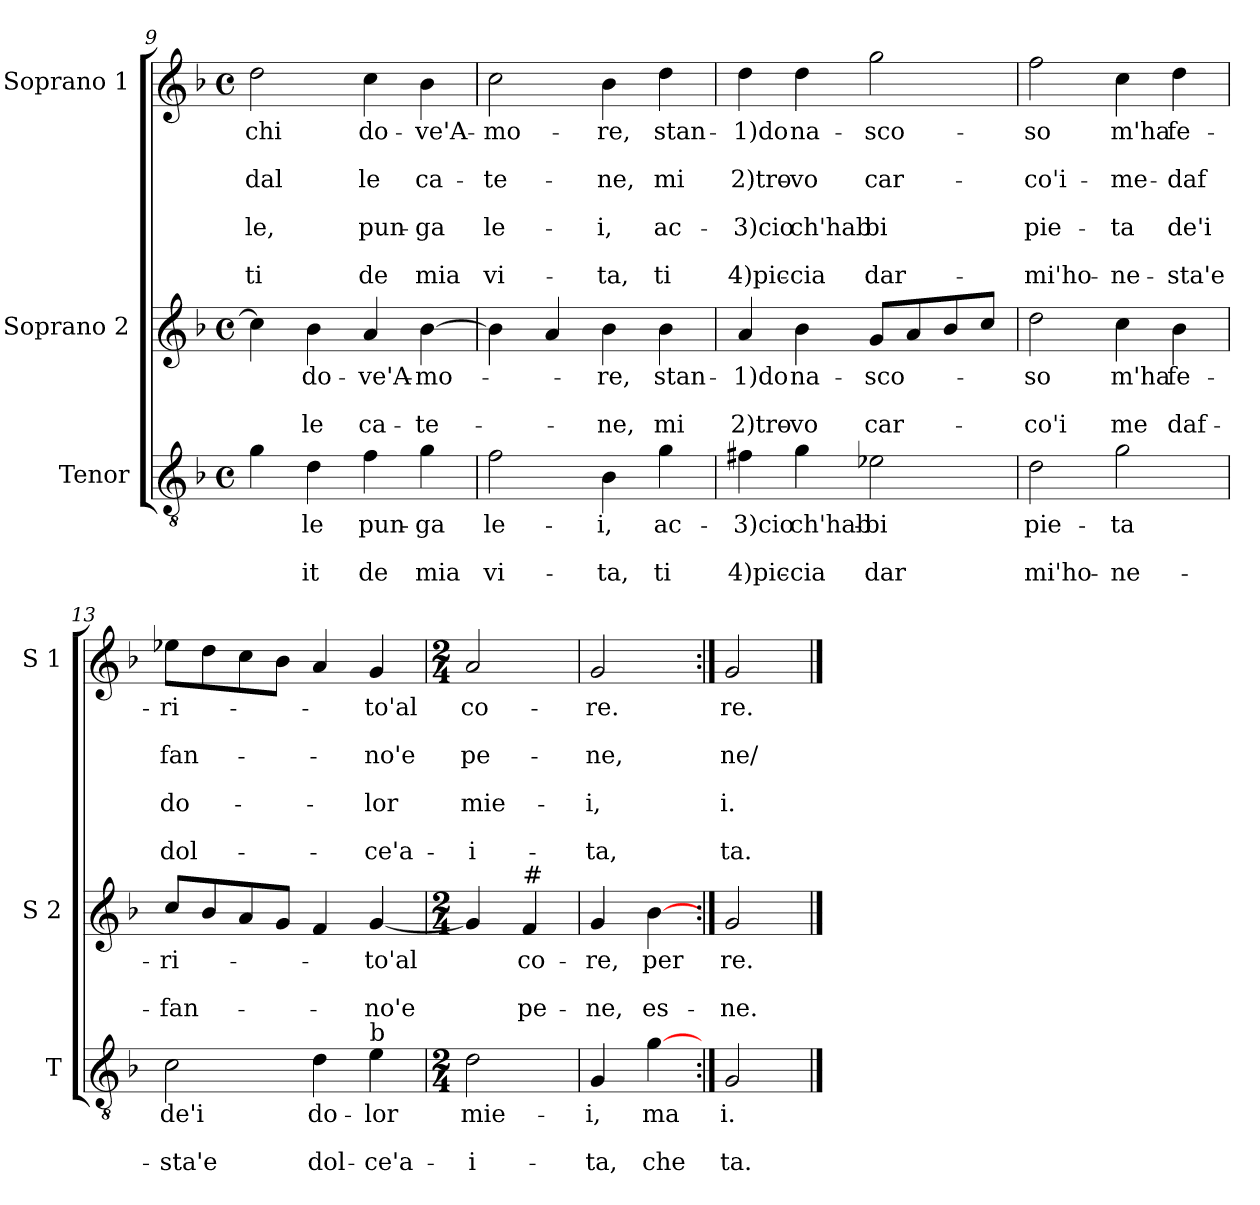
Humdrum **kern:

**kern	**text	**text	**text	**kern	**text	**text	**text	**kern	**text	**text	**text	**text	**text	**text	**text
*part3	*part3	*part3	*part3	*part2	*part2	*part2	*part2	*part1	*part1	*part1	*part1	*part1	*part1	*part1	*part1
*staff3	*staff3	*staff3	*staff3	*staff2	*staff2	*staff2	*staff2	*staff1	*staff1	*staff1	*staff1	*staff1	*staff1	*staff1	*staff1
*I"Tenor	*	*	*	*I"Soprano 2	*	*	*	*I"Soprano 1	*	*	*	*	*	*	*
*I'T	*	*	*	*I'S 2	*	*	*	*I'S 1	*	*	*	*	*	*	*
*clefGv2	*	*	*	*clefG2	*	*	*	*clefG2	*	*	*	*	*	*	*
*k[b-]	*	*	*	*k[b-]	*	*	*	*k[b-]	*	*	*	*	*	*	*
*F:	*	*	*	*F:	*	*	*	*F:	*	*	*	*	*	*	*
*M4/4	*	*	*	*M4/4	*	*	*	*M4/4	*	*	*	*	*	*	*
*met(c)	*	*	*	*met(c)	*	*	*	*met(c)	*	*	*	*	*	*	*
=9	=9	=9	=9	=9	=9	=9	=9	=9	=9	=9	=9	=9	=9	=9	=9
!	!	!	!	!	!	!	!	!	!LO:LY:b	!	!LO:LY:b	!	!LO:LY:b	!	!LO:LY:b
4g\	.	.	.	4cc\]	.	.	.	2dd\	-chi	.	dal	.	-le,	.	-ti
!	!LO:LY:b	!	!LO:LY:b	!	!LO:LY:b	!	!LO:LY:b	!	!	!	!	!	!	!	!
4d\	-le	.	-it	4b-\	do-	.	le	.	.	.	.	.	.	.	.
!	!LO:LY:b	!	!LO:LY:b	!	!LO:LY:b	!	!LO:LY:b	!	!LO:LY:b	!	!LO:LY:b	!	!LO:LY:b	!	!LO:LY:b
4f\	pun-	.	de	4a/	-ve'A-	.	ca-	4cc\	do-	.	le	.	pun-	.	de
!	!LO:LY:b	!	!LO:LY:b	!	!LO:LY:b	!	!LO:LY:b	!	!LO:LY:b	!	!LO:LY:b	!	!LO:LY:b	!	!LO:LY:b
4g\	-ga	.	mia	[4b-\	-mo-	.	-te-	4b-\	-ve'A-	.	ca-	.	-ga	.	mia
=10	=10	=10	=10	=10	=10	=10	=10	=10	=10	=10	=10	=10	=10	=10	=10
!	!LO:LY:b	!	!LO:LY:b	!	!	!	!	!	!LO:LY:b	!	!LO:LY:b	!	!LO:LY:b	!	!LO:LY:b
2f\	le-	.	vi-	4b-\]	.	.	.	2cc\	-mo-	.	-te-	.	le-	.	vi-
.	.	.	.	4a/	.	.	.	.	.	.	.	.	.	.	.
!	!LO:LY:b	!	!LO:LY:b	!	!LO:LY:b	!	!LO:LY:b	!	!LO:LY:b	!	!LO:LY:b	!	!LO:LY:b	!	!LO:LY:b
4B-\	-i,	.	-ta,	4b-\	-re,	.	-ne,	4b-\	-re,	.	-ne,	.	-i,	.	-ta,
!	!LO:LY:b	!	!LO:LY:b	!	!LO:LY:b	!	!LO:LY:b	!	!LO:LY:b	!	!LO:LY:b	!	!LO:LY:b	!	!LO:LY:b
4g\	ac-	.	ti	4b-\	stan-	.	mi	4dd\	stan-	.	mi	.	ac-	.	ti
!!LO:PB:g=z
=11	=11	=11	=11	=11	=11	=11	=11	=11	=11	=11	=11	=11	=11	=11	=11
!	!LO:LY:b	!	!LO:LY:b	!	!LO:LY:b	!	!LO:LY:b	!	!LO:LY:b	!	!LO:LY:b	!	!LO:LY:b	!	!LO:LY:b
4f#X\	-3)cio	.	4)pic-	4a/	-1)do	.	2)tro-	4dd\	-1)do	.	2)tro-	.	-3)cio	.	4)pic-
!	!LO:LY:b	!	!LO:LY:b	!	!LO:LY:b	!	!LO:LY:b	!	!LO:LY:b	!	!LO:LY:b	!	!LO:LY:b	!	!LO:LY:b
4g\	ch'hab-	.	-cia	4b-\	na-	.	-vo	4dd\	na-	.	-vo	.	ch'hab	.	-cia
!	!LO:LY:b	!	!LO:LY:b	!	!LO:LY:b	!	!LO:LY:b	!	!LO:LY:b	!	!LO:LY:b	!	!LO:LY:b	!	!LO:LY:b
2e-X\	-bi	.	dar	8g/L	-sco-	.	car-	2gg\	-sco-	.	car-	.	bi	.	dar-
.	.	.	.	8a/	.	.	.	.	.	.	.	.	.	.	.
.	.	.	.	8b-/	.	.	.	.	.	.	.	.	.	.	.
.	.	.	.	8cc/J	.	.	.	.	.	.	.	.	.	.	.
=12	=12	=12	=12	=12	=12	=12	=12	=12	=12	=12	=12	=12	=12	=12	=12
!	!LO:LY:b	!	!LO:LY:b	!	!LO:LY:b	!	!LO:LY:b	!	!LO:LY:b	!	!LO:LY:b	!	!LO:LY:b	!	!LO:LY:b
2d\	pie-	.	mi'ho-	2dd\	-so	.	-co'i	2ff\	-so	.	-co'i-	.	pie-	.	-mi'ho-
!	!LO:LY:b	!	!LO:LY:b	!	!LO:LY:b	!	!LO:LY:b	!	!LO:LY:b	!	!LO:LY:b	!	!LO:LY:b	!	!LO:LY:b
2g\	-ta	.	-ne-	4cc\	m'ha	.	me	4cc\	m'ha	.	-me-	.	-ta	.	-ne-
!	!	!	!	!	!LO:LY:b	!	!LO:LY:b	!	!LO:LY:b	!	!LO:LY:b	!	!LO:LY:b	!	!LO:LY:b
.	.	.	.	4b-\	fe-	.	daf-	4dd\	fe-	.	-daf	.	de'i	.	-sta'e
=13	=13	=13	=13	=13	=13	=13	=13	=13	=13	=13	=13	=13	=13	=13	=13
!	!LO:LY:b	!	!LO:LY:b	!	!LO:LY:b	!	!LO:LY:b	!	!LO:LY:b	!	!LO:LY:b	!	!LO:LY:b	!	!LO:LY:b
2c\	de'i	.	-sta'e	8cc/L	-ri-	.	-fan-	8ee-X\L	-ri-	.	fan-	.	do-	.	dol-
.	.	.	.	8b-/	.	.	.	8dd\	.	.	.	.	.	.	.
.	.	.	.	8a/	.	.	.	8cc\	.	.	.	.	.	.	.
.	.	.	.	8g/J	.	.	.	8b-\J	.	.	.	.	.	.	.
!	!LO:LY:b	!	!LO:LY:b	!	!	!	!	!	!	!	!	!	!	!	!
4d\	do-	.	dol-	4f/	.	.	.	4a/	.	.	.	.	.	.	.
!LO:TX:a:t=b	!	!	!	!	!	!	!	!	!	!	!	!	!	!	!
!	!LO:LY:b	!	!LO:LY:b	!	!LO:LY:b	!	!LO:LY:b	!	!LO:LY:b	!	!LO:LY:b	!	!LO:LY:b	!	!LO:LY:b
4e\	-lor	.	-ce'a-	[4g/	-to'al	.	-no'e	4g/	-to'al	.	-no'e	.	-lor	.	-ce'a-
=14	=14	=14	=14	=14	=14	=14	=14	=14	=14	=14	=14	=14	=14	=14	=14
*M2/4	*	*	*	*M2/4	*	*	*	*M2/4	*	*	*	*	*	*	*
!	!LO:LY:b	!	!LO:LY:b	!	!	!	!	!	!LO:LY:b	!	!LO:LY:b	!	!LO:LY:b	!	!LO:LY:b
2d\	mie-	.	-i-	4g/]	.	.	.	2a/	co-	.	pe-	.	mie-	.	-i-
!	!	!	!	!LO:TX:a:t=#	!	!	!	!	!	!	!	!	!	!	!
!	!	!	!	!	!LO:LY:b	!	!LO:LY:b	!	!	!	!	!	!	!	!
.	.	.	.	4f/	co-	.	pe-	.	.	.	.	.	.	.	.
=15	=15	=15	=15	=15	=15	=15	=15	=15	=15	=15	=15	=15	=15	=15	=15
!	!LO:LY:b	!	!LO:LY:b	!	!LO:LY:b	!	!LO:LY:b	!	!LO:LY:b	!	!LO:LY:b	!	!LO:LY:b	!	!LO:LY:b
4G/	-i,	.	-ta,	4g/	-re,	.	-ne,	2g/	-re.	.	-ne,	.	-i,	.	-ta,
!	!LO:LY:b	!	!LO:LY:b	!	!LO:LY:b	!	!LO:LY:b	!	!	!	!	!	!	!	!
[4g\	ma	.	che	[4b-\	per	.	es-	.	.	.	.	.	.	.	.
=16:|!	=16:|!	=16:|!	=16:|!	=16:|!	=16:|!	=16:|!	=16:|!	=16:|!	=16:|!	=16:|!	=16:|!	=16:|!	=16:|!	=16:|!	=16:|!
!	!LO:LY:b	!	!LO:LY:b	!	!LO:LY:b	!	!LO:LY:b	!	!LO:LY:b	!	!LO:LY:b	!	!LO:LY:b	!	!LO:LY:b
2G/	i.	.	ta.	2g/	re.	.	-ne.	2g/	re.	.	ne/	.	i.	.	ta.
==	==	==	==	==	==	==	==	==	==	==	==	==	==	==	==
*-	*-	*-	*-	*-	*-	*-	*-	*-	*-	*-	*-	*-	*-	*-	*-
